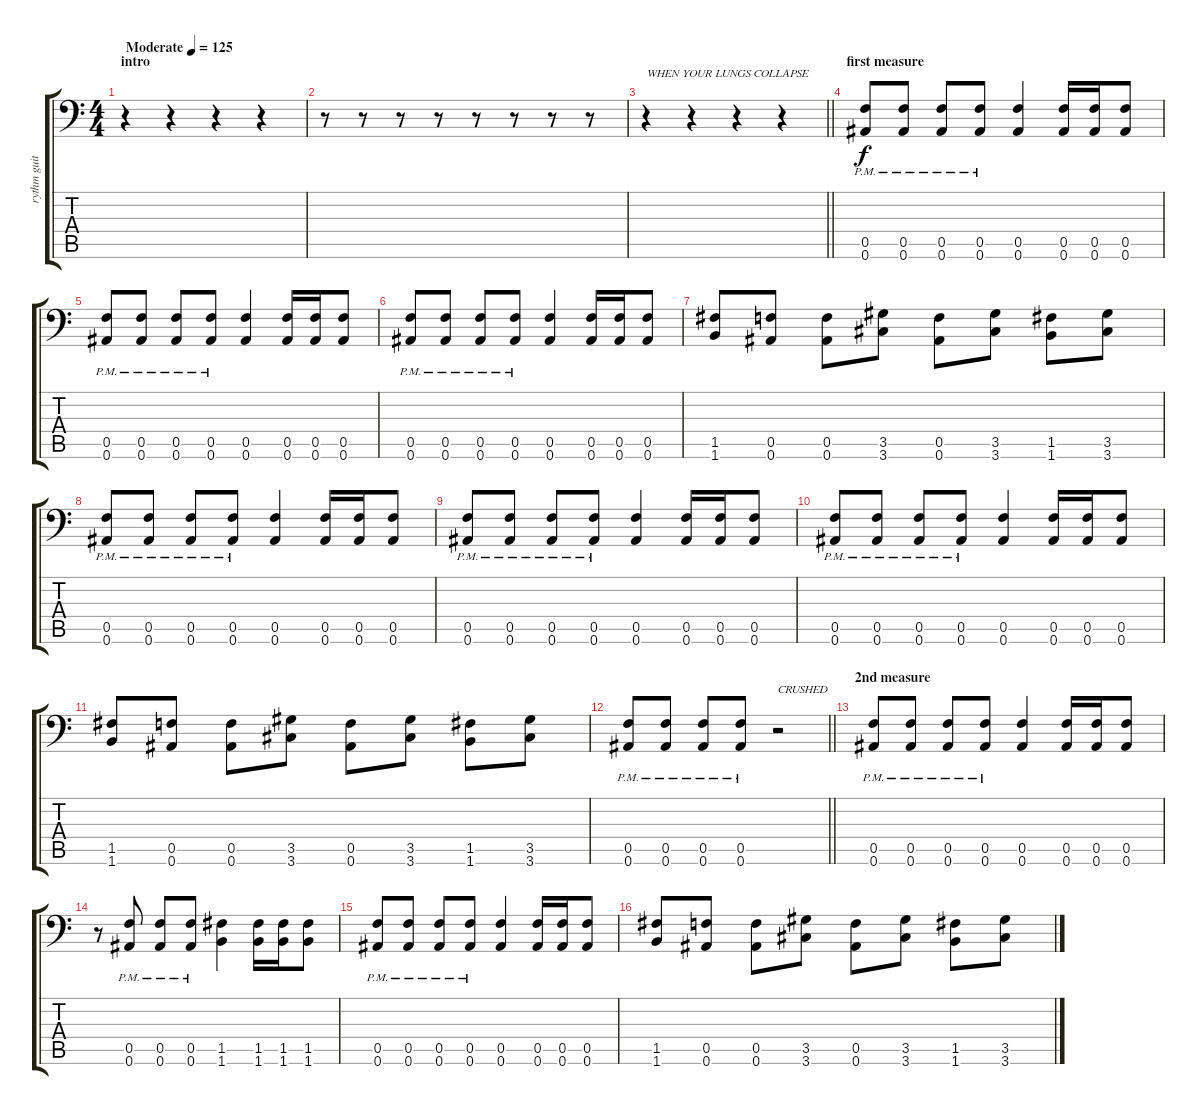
\track ("rythm guitar" "rythm guit") {instrument distortionguitar}
\staff {score tabs}
\tuning (C4 G3 Eb3 Bb2 F2 Bb1) {hide}
\ts (4 4)
\section ("" "intro")
\tempo (125 "Moderate")
\clef f4
\ks c
r.4{dy f instrument distortionguitar} r.4 r.4 r.4 |
r.8 r.8 r.8 r.8 r.8 r.8 r.8 r.8 |
\barLineRight lightlight
r.4{txt "WHEN YOUR LUNGS COLLAPSE"} r.4 r.4 r.4 |
\section ("" "first measure")
(0.5{pm} 0.6{pm}).8 (0.5{pm} 0.6{pm}).8 (0.5{pm} 0.6{pm}).8 (0.5{pm} 0.6{pm}).8 (0.5 0.6).4 (0.5 0.6).16 (0.5 0.6).16 (0.5 0.6).8 |
(0.5{pm} 0.6{pm}).8 (0.5{pm} 0.6{pm}).8 (0.5{pm} 0.6{pm}).8 (0.5{pm} 0.6{pm}).8 (0.5 0.6).4 (0.5 0.6).16 (0.5 0.6).16 (0.5 0.6).8 |
(0.5{pm} 0.6{pm}).8 (0.5{pm} 0.6{pm}).8 (0.5{pm} 0.6{pm}).8 (0.5{pm} 0.6{pm}).8 (0.5 0.6).4 (0.5 0.6).16 (0.5 0.6).16 (0.5 0.6).8 |
(1.5 1.6).8 (0.5 0.6).8 (0.5 0.6).8 (3.5 3.6).8 (0.5 0.6).8 (3.5 3.6).8 (1.5 1.6).8 (3.5 3.6).8 |
(0.5{pm} 0.6{pm}).8 (0.5{pm} 0.6{pm}).8 (0.5{pm} 0.6{pm}).8 (0.5{pm} 0.6{pm}).8 (0.5 0.6).4 (0.5 0.6).16 (0.5 0.6).16 (0.5 0.6).8 |
(0.5{pm} 0.6{pm}).8 (0.5{pm} 0.6{pm}).8 (0.5{pm} 0.6{pm}).8 (0.5{pm} 0.6{pm}).8 (0.5 0.6).4 (0.5 0.6).16 (0.5 0.6).16 (0.5 0.6).8 |
(0.5{pm} 0.6{pm}).8 (0.5{pm} 0.6{pm}).8 (0.5{pm} 0.6{pm}).8 (0.5{pm} 0.6{pm}).8 (0.5 0.6).4 (0.5 0.6).16 (0.5 0.6).16 (0.5 0.6).8 |
(1.5 1.6).8 (0.5 0.6).8 (0.5 0.6).8 (3.5 3.6).8 (0.5 0.6).8 (3.5 3.6).8 (1.5 1.6).8 (3.5 3.6).8 |
\barLineRight lightlight
(0.5{pm} 0.6{pm}).8 (0.5{pm} 0.6{pm}).8 (0.5{pm} 0.6{pm}).8 (0.5{pm} 0.6{pm}).8 r.2{txt "CRUSHED"} |
\section ("" "2nd measure")
(0.5{pm} 0.6{pm}).8 (0.5{pm} 0.6{pm}).8 (0.5{pm} 0.6{pm}).8 (0.5{pm} 0.6{pm}).8 (0.5 0.6).4 (0.5 0.6).16 (0.5 0.6).16 (0.5 0.6).8 |
r.8 (0.5{pm} 0.6{pm}).8 (0.5{pm} 0.6{pm}).8 (0.5{pm} 0.6{pm}).8 (1.5 1.6).4 (1.5 1.6).16 (1.5 1.6).16 (1.5 1.6).8 |
(0.5{pm} 0.6{pm}).8 (0.5{pm} 0.6{pm}).8 (0.5{pm} 0.6{pm}).8 (0.5{pm} 0.6{pm}).8 (0.5 0.6).4 (0.5 0.6).16 (0.5 0.6).16 (0.5 0.6).8 |
(1.5 1.6).8 (0.5 0.6).8 (0.5 0.6).8 (3.5 3.6).8 (0.5 0.6).8 (3.5 3.6).8 (1.5 1.6).8 (3.5 3.6).8
